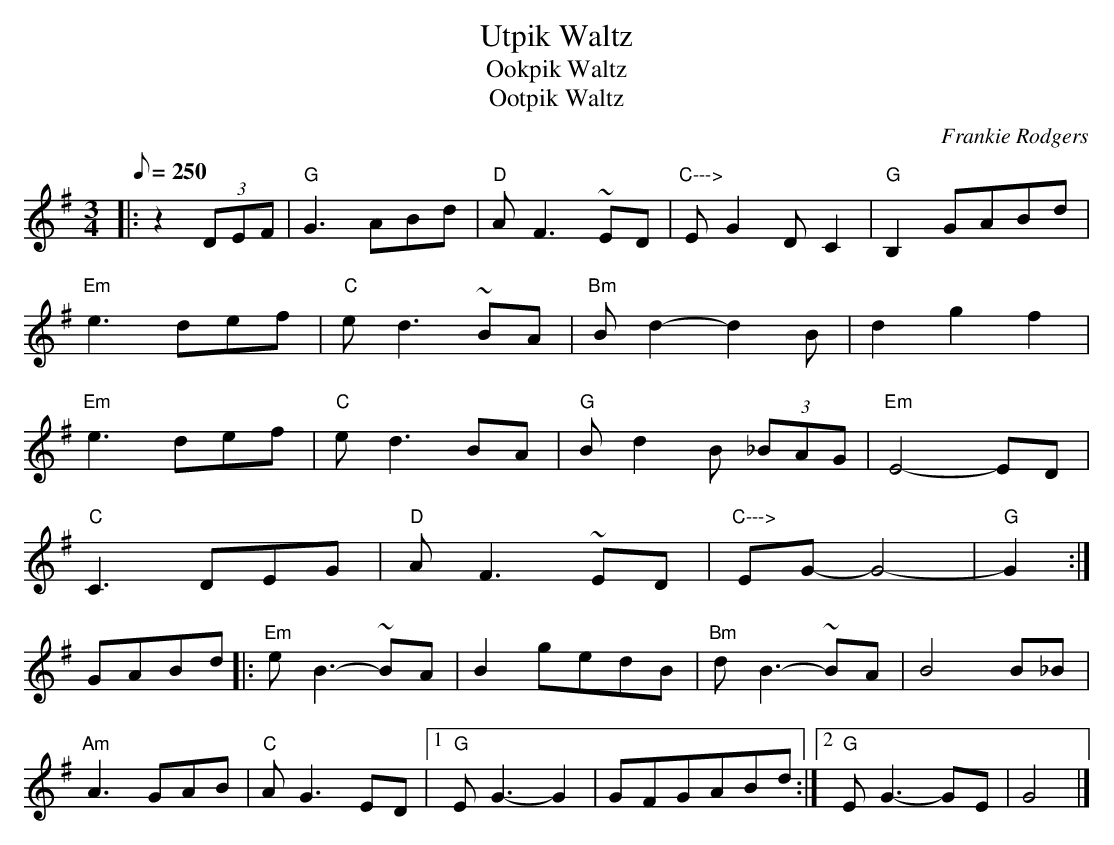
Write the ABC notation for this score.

X:1
T:Utpik Waltz
T:Ookpik Waltz
T:Ootpik Waltz
C:Frankie Rodgers
M:3/4
L:1/8
Q:250
K:G
|:z2(3DEF|\
"G"G3ABd|"D"AF3~ED|"C--->"EG2DC2|"G"B,2GABd|
"Em"e3def|"C"ed3~BA|"Bm"Bd2-d2B|d2g2f2|
"Em"e3def|"C"ed3BA|"G"Bd2B (3_BAG|"Em"E4-ED|
"C"C3DEG| "D"AF3~ED|"C--->"EG-G4-|"G"G2:|
GABd|:\
"Em"eB3-~BA|B2gedB|"Bm"dB3-~BA|B4B_B|
"Am"A3GAB|"C"AG3ED|1\
"G"EG3-G2|GFGABd:|2\
"G"EG3-GE|G4|]
